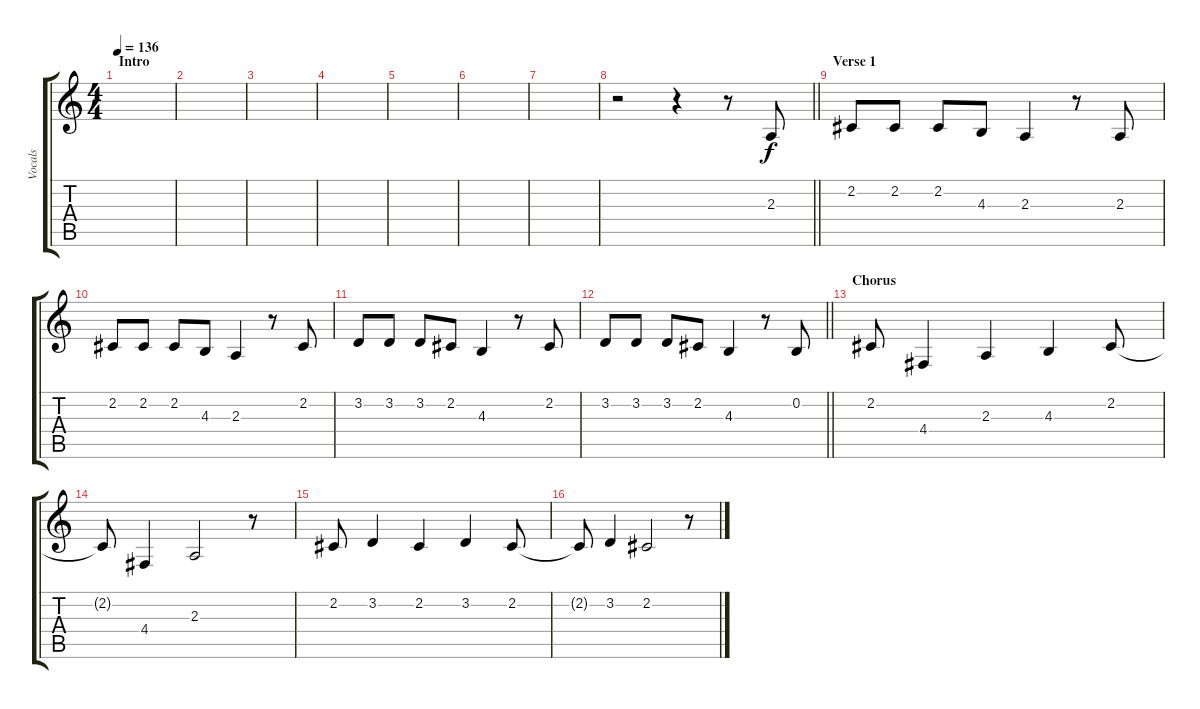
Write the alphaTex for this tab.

\track ("Vocals" "Vocals") {instrument clarinet}
\staff {score tabs}
\tuning (E4 B3 G3 D3 A2 E2) {hide}
\ts (4 4)
\section ("" "Intro")
\tempo 136
\clef g2
\ks c
|
|
|
|
|
|
|
\barLineRight lightlight
r.2 r.4 r.8 2.3.8 |
\section ("" "Verse 1")
2.2.8 2.2.8 2.2.8 4.3.8 2.3.4 r.8 2.3.8 |
2.2.8 2.2.8 2.2.8 4.3.8 2.3.4 r.8 2.2.8 |
3.2.8 3.2.8 3.2.8 2.2.8 4.3.4 r.8 2.2.8 |
\barLineRight lightlight
3.2.8 3.2.8 3.2.8 2.2.8 4.3.4 r.8 0.2.8 |
\section ("" "Chorus")
2.2.8 4.4.4 2.3.4 4.3.4 2.2.8 |
2.2{t}.8 4.4.4 2.3.2 r.8 |
2.2.8 3.2.4 2.2.4 3.2.4 2.2.8 |
2.2{t}.8 3.2.4 2.2.2 r.8
